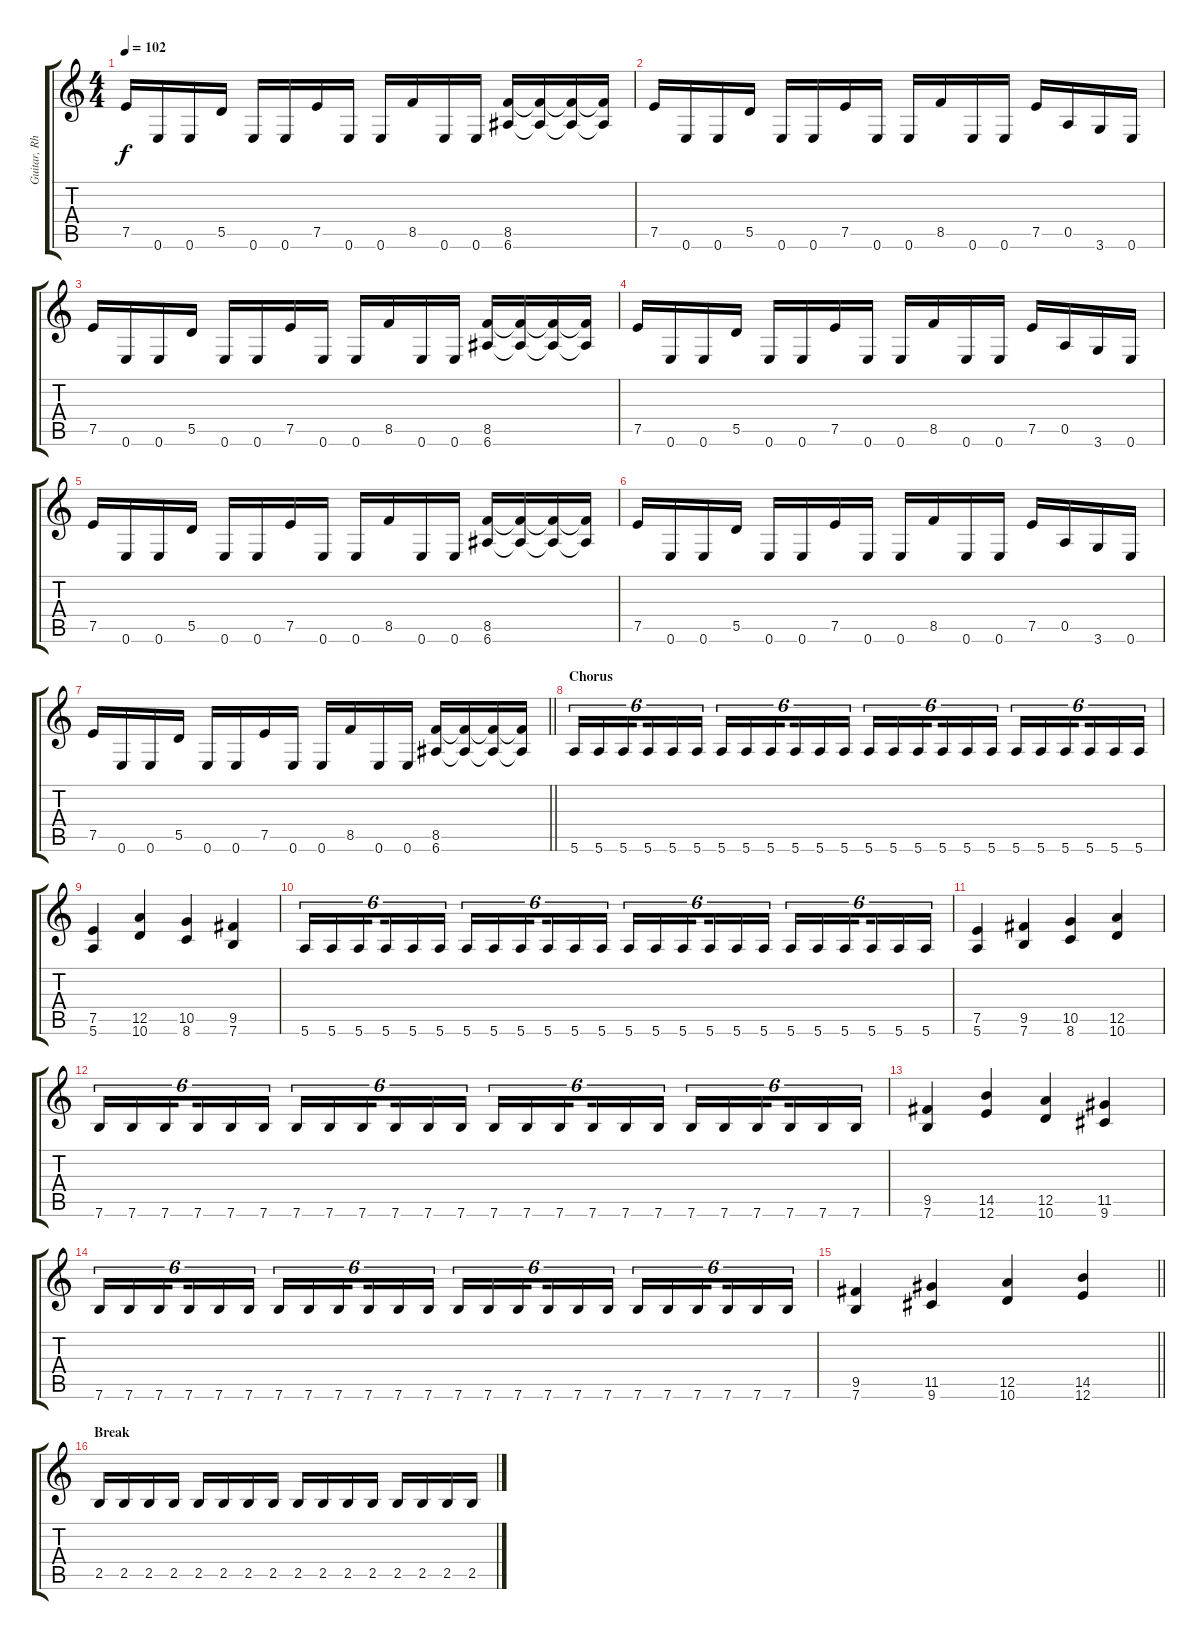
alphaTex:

\track ("Guitar, Rhythm 2" "Guitar, Rh") {instrument acousticguitarsteel}
\staff {score tabs}
\tuning (E4 B3 G3 D3 A2 E2) {hide}
\ts (4 4)
\tempo 102
\clef g2
\ks c
7.5.16{dy f} 0.6.16 0.6.16 5.5.16 0.6.16 0.6.16 7.5.16 0.6.16 0.6.16 8.5.16 0.6.16 0.6.16 (8.5 6.6).16 (8.5{t} 6.6{t}).16 (8.5{t} 6.6{t}).16 (8.5{t} 6.6{t}).16 |
7.5.16 0.6.16 0.6.16 5.5.16 0.6.16 0.6.16 7.5.16 0.6.16 0.6.16 8.5.16 0.6.16 0.6.16 7.5.16 0.5.16 3.6.16 0.6.16 |
7.5.16 0.6.16 0.6.16 5.5.16 0.6.16 0.6.16 7.5.16 0.6.16 0.6.16 8.5.16 0.6.16 0.6.16 (8.5 6.6).16 (8.5{t} 6.6{t}).16 (8.5{t} 6.6{t}).16 (8.5{t} 6.6{t}).16 |
7.5.16 0.6.16 0.6.16 5.5.16 0.6.16 0.6.16 7.5.16 0.6.16 0.6.16 8.5.16 0.6.16 0.6.16 7.5.16 0.5.16 3.6.16 0.6.16 |
7.5.16 0.6.16 0.6.16 5.5.16 0.6.16 0.6.16 7.5.16 0.6.16 0.6.16 8.5.16 0.6.16 0.6.16 (8.5 6.6).16 (8.5{t} 6.6{t}).16 (8.5{t} 6.6{t}).16 (8.5{t} 6.6{t}).16 |
7.5.16 0.6.16 0.6.16 5.5.16 0.6.16 0.6.16 7.5.16 0.6.16 0.6.16 8.5.16 0.6.16 0.6.16 7.5.16 0.5.16 3.6.16 0.6.16 |
\barLineRight lightlight
7.5.16 0.6.16 0.6.16 5.5.16 0.6.16 0.6.16 7.5.16 0.6.16 0.6.16 8.5.16 0.6.16 0.6.16 (8.5 6.6).16 (8.5{t} 6.6{t}).16 (8.5{t} 6.6{t}).16 (8.5{t} 6.6{t}).16 |
\section ("" "Chorus")
5.6.16{tu (6 4)} 5.6.16{tu (6 4)} 5.6.16{tu (6 4) beam splitsecondary} 5.6.16{tu (6 4)} 5.6.16{tu (6 4)} 5.6.16{tu (6 4)} 5.6.16{tu (6 4)} 5.6.16{tu (6 4)} 5.6.16{tu (6 4) beam splitsecondary} 5.6.16{tu (6 4)} 5.6.16{tu (6 4)} 5.6.16{tu (6 4)} 5.6.16{tu (6 4)} 5.6.16{tu (6 4)} 5.6.16{tu (6 4) beam splitsecondary} 5.6.16{tu (6 4)} 5.6.16{tu (6 4)} 5.6.16{tu (6 4)} 5.6.16{tu (6 4)} 5.6.16{tu (6 4)} 5.6.16{tu (6 4) beam splitsecondary} 5.6.16{tu (6 4)} 5.6.16{tu (6 4)} 5.6.16{tu (6 4)} |
(7.5 5.6).4 (12.5 10.6).4 (10.5 8.6).4 (9.5 7.6).4 |
5.6.16{tu (6 4)} 5.6.16{tu (6 4)} 5.6.16{tu (6 4) beam splitsecondary} 5.6.16{tu (6 4)} 5.6.16{tu (6 4)} 5.6.16{tu (6 4)} 5.6.16{tu (6 4)} 5.6.16{tu (6 4)} 5.6.16{tu (6 4) beam splitsecondary} 5.6.16{tu (6 4)} 5.6.16{tu (6 4)} 5.6.16{tu (6 4)} 5.6.16{tu (6 4)} 5.6.16{tu (6 4)} 5.6.16{tu (6 4) beam splitsecondary} 5.6.16{tu (6 4)} 5.6.16{tu (6 4)} 5.6.16{tu (6 4)} 5.6.16{tu (6 4)} 5.6.16{tu (6 4)} 5.6.16{tu (6 4) beam splitsecondary} 5.6.16{tu (6 4)} 5.6.16{tu (6 4)} 5.6.16{tu (6 4)} |
(7.5 5.6).4 (9.5 7.6).4 (10.5 8.6).4 (12.5 10.6).4 |
7.6.16{tu (6 4)} 7.6.16{tu (6 4)} 7.6.16{tu (6 4) beam splitsecondary} 7.6.16{tu (6 4)} 7.6.16{tu (6 4)} 7.6.16{tu (6 4)} 7.6.16{tu (6 4)} 7.6.16{tu (6 4)} 7.6.16{tu (6 4) beam splitsecondary} 7.6.16{tu (6 4)} 7.6.16{tu (6 4)} 7.6.16{tu (6 4)} 7.6.16{tu (6 4)} 7.6.16{tu (6 4)} 7.6.16{tu (6 4) beam splitsecondary} 7.6.16{tu (6 4)} 7.6.16{tu (6 4)} 7.6.16{tu (6 4)} 7.6.16{tu (6 4)} 7.6.16{tu (6 4)} 7.6.16{tu (6 4) beam splitsecondary} 7.6.16{tu (6 4)} 7.6.16{tu (6 4)} 7.6.16{tu (6 4)} |
(9.5 7.6).4 (14.5 12.6).4 (12.5 10.6).4 (11.5 9.6).4 |
7.6.16{tu (6 4)} 7.6.16{tu (6 4)} 7.6.16{tu (6 4) beam splitsecondary} 7.6.16{tu (6 4)} 7.6.16{tu (6 4)} 7.6.16{tu (6 4)} 7.6.16{tu (6 4)} 7.6.16{tu (6 4)} 7.6.16{tu (6 4) beam splitsecondary} 7.6.16{tu (6 4)} 7.6.16{tu (6 4)} 7.6.16{tu (6 4)} 7.6.16{tu (6 4)} 7.6.16{tu (6 4)} 7.6.16{tu (6 4) beam splitsecondary} 7.6.16{tu (6 4)} 7.6.16{tu (6 4)} 7.6.16{tu (6 4)} 7.6.16{tu (6 4)} 7.6.16{tu (6 4)} 7.6.16{tu (6 4) beam splitsecondary} 7.6.16{tu (6 4)} 7.6.16{tu (6 4)} 7.6.16{tu (6 4)} |
\barLineRight lightlight
(9.5 7.6).4 (11.5 9.6).4 (12.5 10.6).4 (14.5 12.6).4 |
\section ("" "Break")
2.5.16 2.5.16 2.5.16 2.5.16 2.5.16 2.5.16 2.5.16 2.5.16 2.5.16 2.5.16 2.5.16 2.5.16 2.5.16 2.5.16 2.5.16 2.5.16
